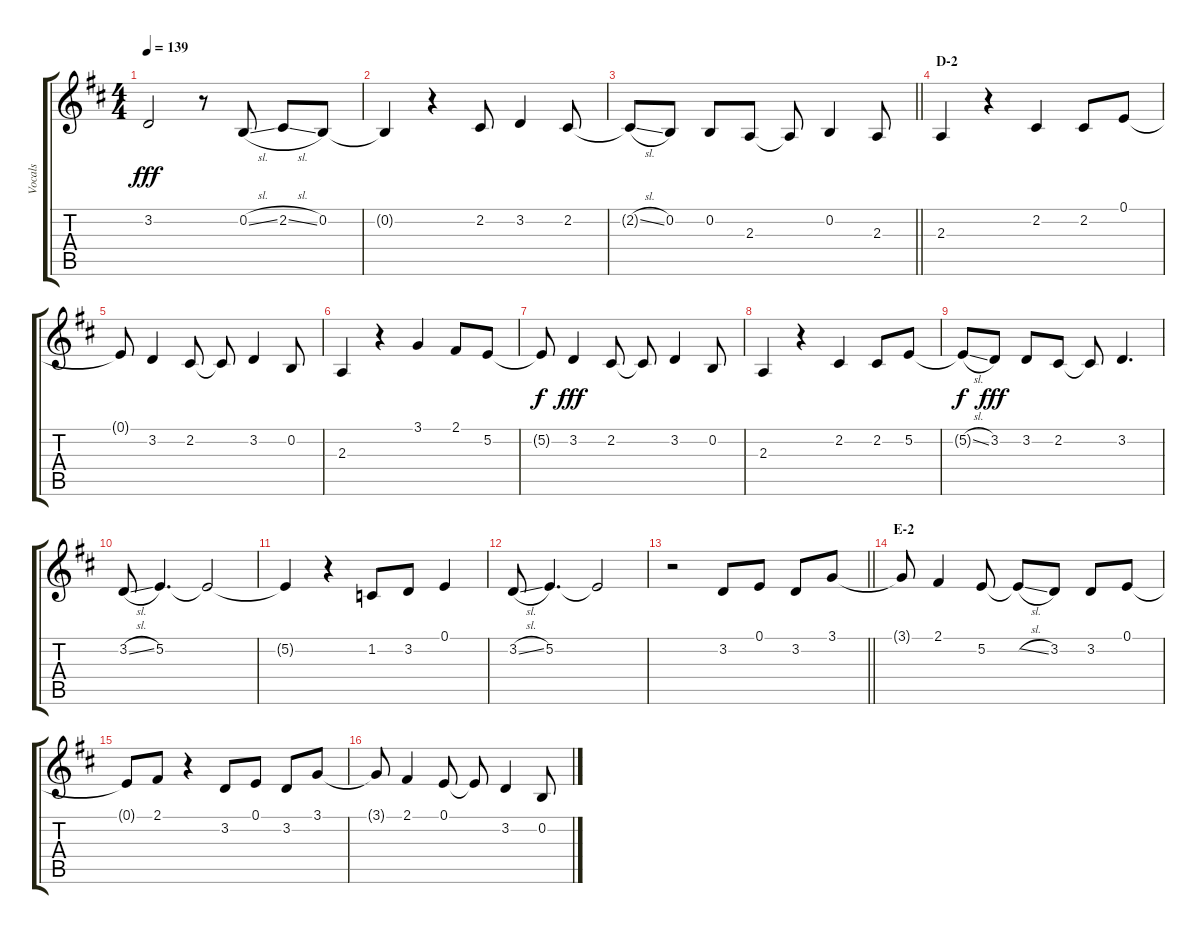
\track ("Vocals" "Vocals") {instrument voiceoohs}
\staff {score tabs}
\tuning (E4 B3 G3 D3 A2 E2) {hide}
\ts (4 4)
\tempo 139
\clef g2
\ks d
3.2{t}.2{dy fff} r.8 0.2{sl}.8 2.2{sl}.8 0.2.8 |
0.2{t}.4 r.4 2.2.8 3.2.4 2.2.8 |
\barLineRight lightlight
2.2{sl t}.8 0.2.8 0.2.8 2.3.8 2.3{t}.8 0.2.4 2.3.8 |
\section ("" "D-2")
2.3.4 r.4 2.2.4 2.2.8 0.1.8 |
0.1{t}.8 3.2.4 2.2.8 2.2{t}.8 3.2.4 0.2.8 |
2.3.4 r.4 3.1.4 2.1.8 5.2.8 |
5.2{t}.8{dy f} 3.2.4{dy fff} 2.2.8 2.2{t}.8 3.2.4 0.2.8 |
2.3.4 r.4 2.2.4 2.2.8 5.2.8 |
5.2{sl t}.8{dy f} 3.2.8{dy fff} 3.2.8 2.2.8 2.2{t}.8 3.2.4{d} |
3.2{sl}.8 5.2.4{d} 5.2{t}.2 |
5.2{t}.4 r.4 1.2.8 3.2.8 0.1.4 |
3.2{sl}.8 5.2.4{d} 5.2{t}.2 |
\barLineRight lightlight
r.2 3.2.8 0.1.8 3.2.8 3.1.8 |
\section ("" "E-2")
3.1{t}.8 2.1.4 5.2.8 5.2{sl t}.8 3.2.8 3.2.8 0.1.8 |
0.1{t}.8 2.1.8 r.4 3.2.8 0.1.8 3.2.8 3.1.8 |
3.1{t}.8 2.1.4 0.1.8 0.1{t}.8 3.2.4 0.2.8
